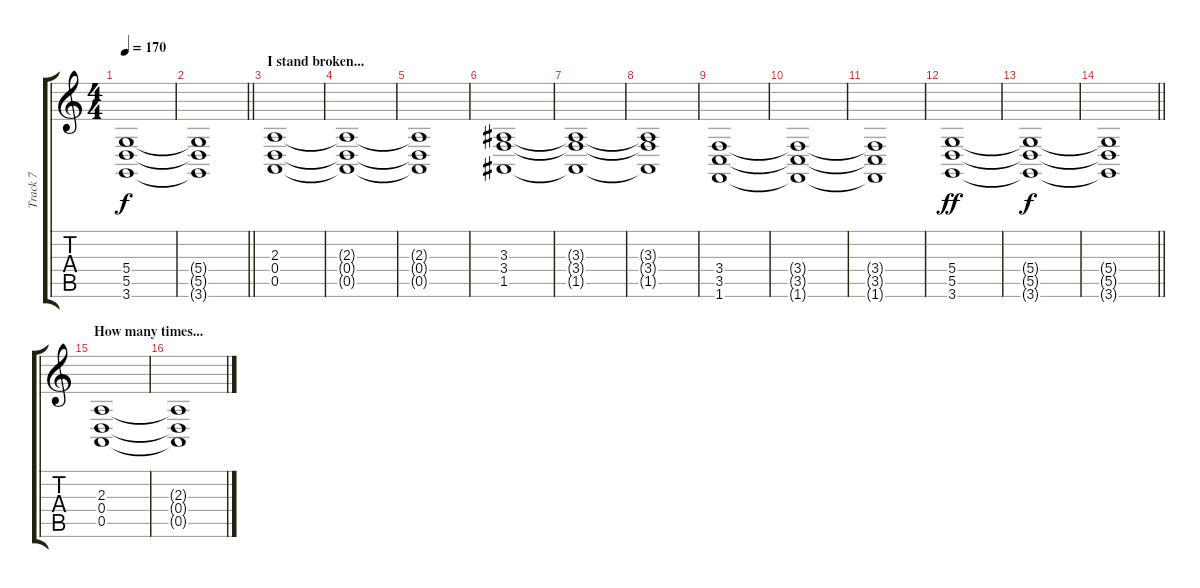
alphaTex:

\track ("Track 7" "Track 7") {instrument stringensemble1}
\staff {score tabs}
\tuning (E4 B3 G3 D3 A2 E2) {hide}
\ts (4 4)
\tempo 170
\clef g2
\ks c
(5.4{t} 5.5{t} 3.6{t}).1{dy f} |
\barLineRight lightlight
(5.4{t} 5.5{t} 3.6{t}).1 |
\section ("" "I stand broken...")
(2.3 0.4 0.5).1 |
(2.3{t} 0.4{t} 0.5{t}).1 |
(2.3{t} 0.4{t} 0.5{t}).1 |
(3.3 3.4 1.5).1 |
(3.3{t} 3.4{t} 1.5{t}).1 |
(3.3{t} 3.4{t} 1.5{t}).1 |
(3.4 3.5 1.6).1 |
(3.4{t} 3.5{t} 1.6{t}).1 |
(3.4{t} 3.5{t} 1.6{t}).1 |
(5.4 5.5 3.6).1{dy ff} |
(5.4{t} 5.5{t} 3.6{t}).1{dy f} |
\barLineRight lightlight
(5.4{t} 5.5{t} 3.6{t}).1 |
\section ("" "How many times...")
(2.3 0.4 0.5).1{volume 10} |
(2.3{t} 0.4{t} 0.5{t}).1
